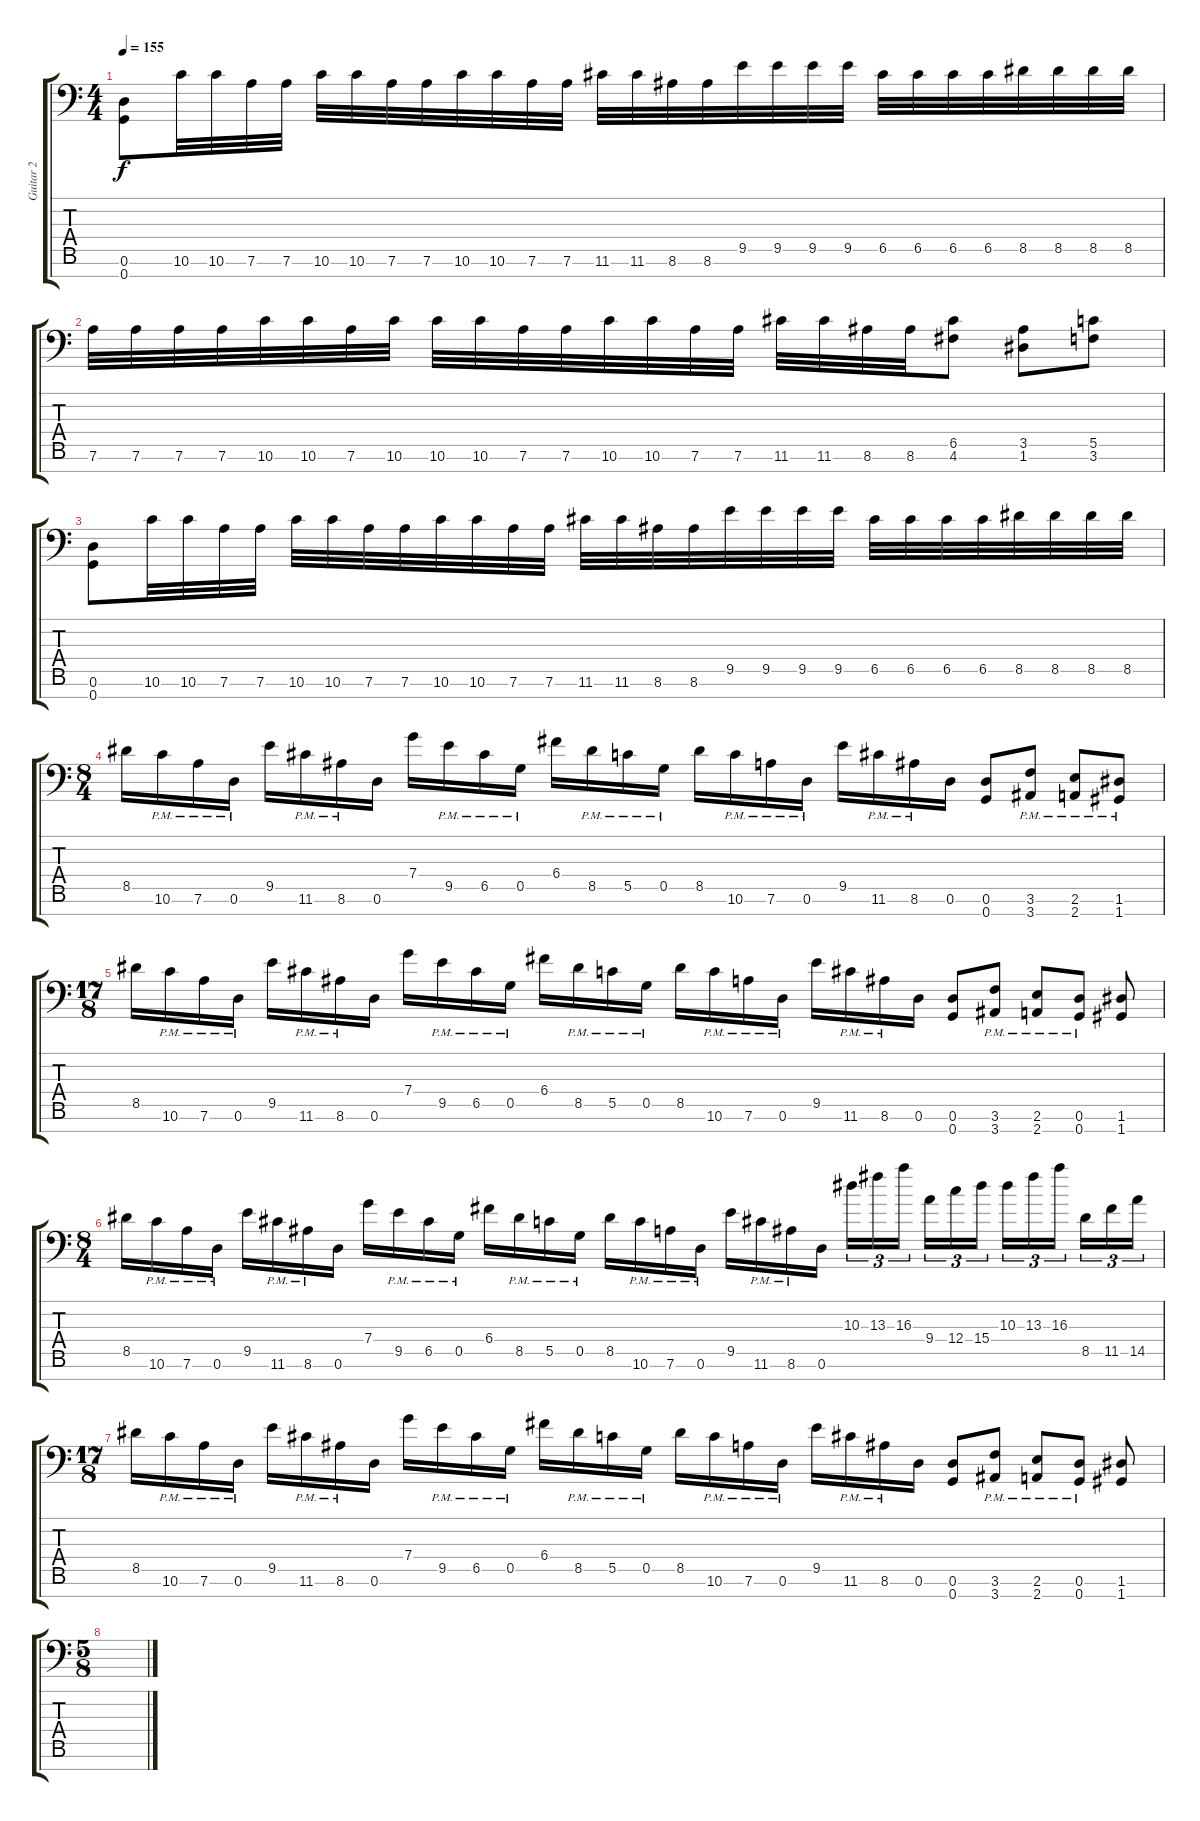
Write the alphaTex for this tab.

\track ("Guitar 2" "Guitar 2") {instrument distortionguitar}
\staff {score tabs}
\tuning (D4 A3 F3 C3 G2 D2 G1) {hide}
\ts (4 4)
\tempo 155
\clef f4
\ks c
(0.6 0.7).8{dy f} 10.6.32 10.6.32 7.6.32 7.6.32 10.6.32 10.6.32 7.6.32 7.6.32 10.6.32 10.6.32 7.6.32 7.6.32 11.6.32 11.6.32 8.6.32 8.6.32 9.5.32 9.5.32 9.5.32 9.5.32 6.5.32 6.5.32 6.5.32 6.5.32 8.5.32 8.5.32 8.5.32 8.5.32 |
7.6.32 7.6.32 7.6.32 7.6.32 10.6.32 10.6.32 7.6.32 10.6.32 10.6.32 10.6.32 7.6.32 7.6.32 10.6.32 10.6.32 7.6.32 7.6.32 11.6.32 11.6.32 8.6.32 8.6.32 (6.5 4.6).8 (3.5 1.6).8 (5.5 3.6).8 |
(0.6 0.7).8 10.6.32 10.6.32 7.6.32 7.6.32 10.6.32 10.6.32 7.6.32 7.6.32 10.6.32 10.6.32 7.6.32 7.6.32 11.6.32 11.6.32 8.6.32 8.6.32 9.5.32 9.5.32 9.5.32 9.5.32 6.5.32 6.5.32 6.5.32 6.5.32 8.5.32 8.5.32 8.5.32 8.5.32 |
\ts (8 4)
8.5.16 10.6{pm}.16 7.6{pm}.16 0.6{pm}.16 9.5.16 11.6{pm}.16 8.6{pm}.16 0.6.16 7.4.16 9.5{pm}.16 6.5{pm}.16 0.5{pm}.16 6.4.16 8.5{pm}.16 5.5{pm}.16 0.5{pm}.16 8.5.16 10.6{pm}.16 7.6{pm}.16 0.6{pm}.16 9.5.16 11.6{pm}.16 8.6{pm}.16 0.6.16 (0.6 0.7).8 (3.6{pm} 3.7{pm}).8 (2.6{pm} 2.7{pm}).8 (1.6{pm} 1.7{pm}).8 |
\ts (17 8)
8.5.16 10.6{pm}.16 7.6{pm}.16 0.6{pm}.16 9.5.16 11.6{pm}.16 8.6{pm}.16 0.6.16 7.4.16 9.5{pm}.16 6.5{pm}.16 0.5{pm}.16 6.4.16 8.5{pm}.16 5.5{pm}.16 0.5{pm}.16 8.5.16 10.6{pm}.16 7.6{pm}.16 0.6{pm}.16 9.5.16 11.6{pm}.16 8.6{pm}.16 0.6.16 (0.6 0.7).8 (3.6{pm} 3.7{pm}).8 (2.6{pm} 2.7{pm}).8 (0.6{pm} 0.7).8 (1.6 1.7).8 |
\ts (8 4)
8.5.16 10.6{pm}.16 7.6{pm}.16 0.6{pm}.16 9.5.16 11.6{pm}.16 8.6{pm}.16 0.6.16 7.4.16 9.5{pm}.16 6.5{pm}.16 0.5{pm}.16 6.4.16 8.5{pm}.16 5.5{pm}.16 0.5{pm}.16 8.5.16 10.6{pm}.16 7.6{pm}.16 0.6{pm}.16 9.5.16 11.6{pm}.16 8.6{pm}.16 0.6.16 10.3.16{tu (3 2)} 13.3.16{tu (3 2)} 16.3.16{tu (3 2) beam splitsecondary} 9.4.16{tu (3 2)} 12.4.16{tu (3 2)} 15.4.16{tu (3 2)} 10.3.16{tu (3 2)} 13.3.16{tu (3 2)} 16.3.16{tu (3 2) beam splitsecondary} 8.5.16{tu (3 2)} 11.5.16{tu (3 2)} 14.5.16{tu (3 2)} |
\ts (17 8)
8.5.16 10.6{pm}.16 7.6{pm}.16 0.6{pm}.16 9.5.16 11.6{pm}.16 8.6{pm}.16 0.6.16 7.4.16 9.5{pm}.16 6.5{pm}.16 0.5{pm}.16 6.4.16 8.5{pm}.16 5.5{pm}.16 0.5{pm}.16 8.5.16 10.6{pm}.16 7.6{pm}.16 0.6{pm}.16 9.5.16 11.6{pm}.16 8.6{pm}.16 0.6.16 (0.6 0.7).8 (3.6{pm} 3.7{pm}).8 (2.6{pm} 2.7{pm}).8 (0.6{pm} 0.7).8 (1.6 1.7).8 |
\ts (5 8)
